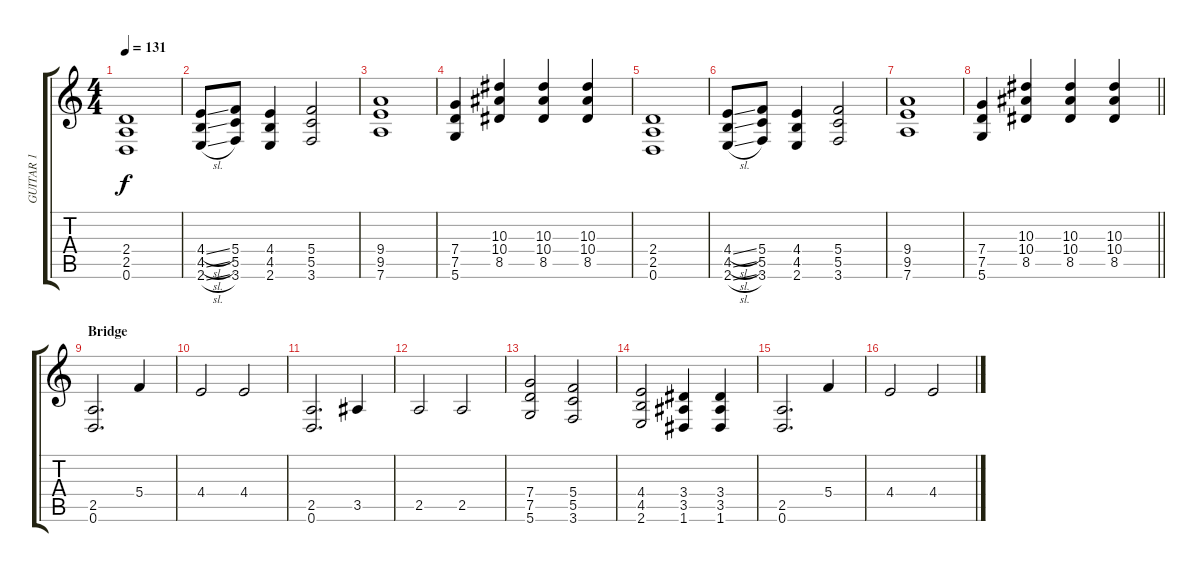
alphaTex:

\track ("GUITAR 1" "GUITAR 1") {instrument overdrivenguitar}
\staff {score tabs}
\tuning (D4 A3 F3 C3 G2 D2) {hide}
\ts (4 4)
\tempo 131
\clef g2
\ks c
(2.4 2.5 0.6).1{dy f} |
(4.4{sl} 4.5{sl} 2.6{sl}).8 (5.4 5.5 3.6).8 (4.4 4.5 2.6).4 (5.4 5.5 3.6).2 |
(9.4 9.5 7.6).1 |
(7.4 7.5 5.6).4 (10.3 10.4 8.5).4 (10.3 10.4 8.5).4 (10.3 10.4 8.5).4 |
(2.4 2.5 0.6).1 |
(4.4{sl} 4.5{sl} 2.6{sl}).8 (5.4 5.5 3.6).8 (4.4 4.5 2.6).4 (5.4 5.5 3.6).2 |
(9.4 9.5 7.6).1 |
\barLineRight lightlight
(7.4 7.5 5.6).4 (10.3 10.4 8.5).4 (10.3 10.4 8.5).4 (10.3 10.4 8.5).4 |
\section ("" "Bridge")
(2.5 0.6).2{d} 5.4.4 |
4.4.2 4.4.2 |
(2.5 0.6).2{d} 3.5.4 |
2.5.2 2.5.2 |
(7.4 7.5 5.6).2 (5.4 5.5 3.6).2 |
(4.4 4.5 2.6).2 (3.4 3.5 1.6).4 (3.4 3.5 1.6).4 |
(2.5 0.6).2{d} 5.4.4 |
4.4.2 4.4.2
